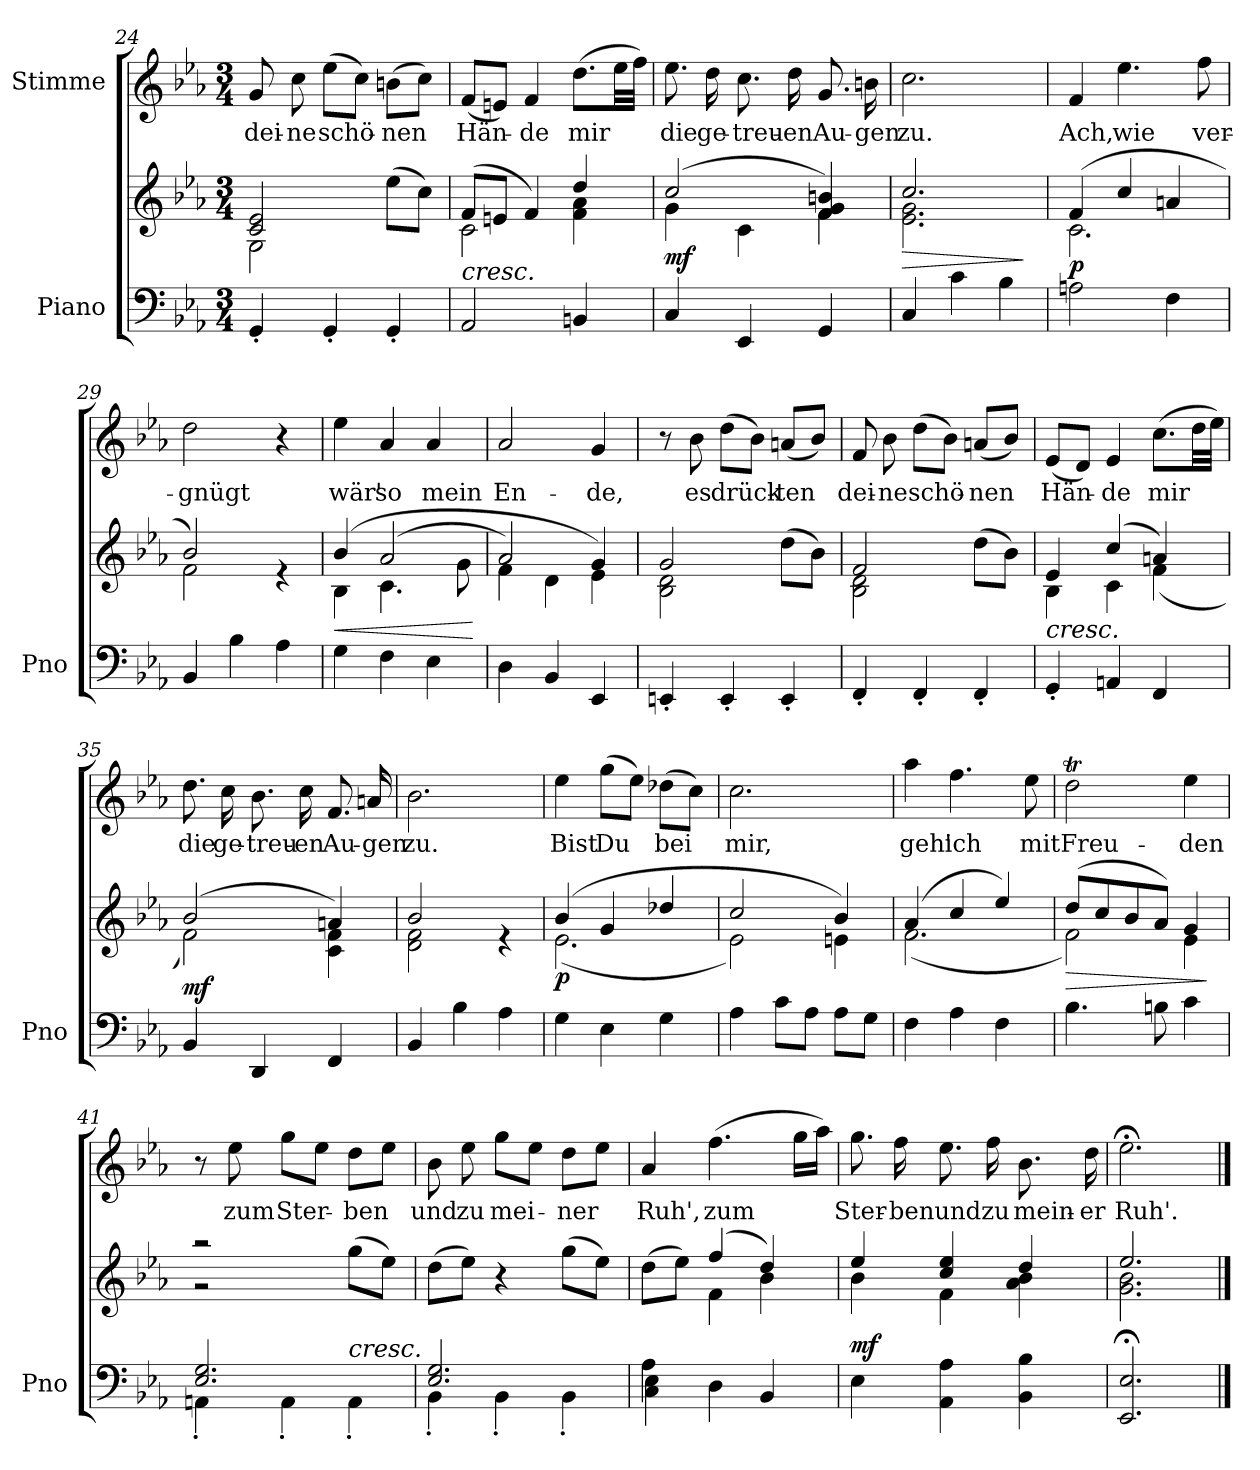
**kern	**kern	**dynam	**kern	**text
*part2	*part2	*part2	*part1	*part1
*staff3	*staff2	*staff2/3	*staff1	*staff1
*I"Piano	*	*	*I"Stimme	*
*I'Pno	*	*	*	*
*clefF4	*clefG2	*	*clefG2	*
*k[b-e-a-]	*k[b-e-a-]	*	*k[b-e-a-]	*
*M3/4	*M3/4	*	*M3/4	*
=24	=24	=24	=24	=24
*	*^	*	*	*
!	!	!	!	!	!LO:LY:b
4GG'/	2c/ 2e-/	2G\	.	8g/	dei-
!	!	!	!	!	!LO:LY:b
.	.	.	.	8cc\	ne
!	!	!	!	!	!LO:LY:b
4GG'/	.	.	.	(>8ee-\L	-schö-
.	.	.	.	8cc\J)	.
!	!	!	!	!	!LO:LY:b
4GG'/	(>8ee-\L	4ryy	.	(>8bn\L	nen
.	8cc\J)	.	.	8cc\J)	.
=25	=25	=25	=25	=25	=25
!LO:TX:a:i:t=cresc.	!	!	!	!	!
!	!	!	!	!	!LO:LY:b
2AA-/	(>8f/L	2c\	.	(<8f/L	Hän-
.	8en/J	.	.	8en/J)	.
!	!	!	!	!	!LO:LY:b
.	4f/)	.	.	4f/	de
!	!	!	!	!	!LO:LY:b
4BBn/	4dd/	4f\ 4a-\	.	(>8.dd\L	mir
.	.	.	.	32ee-\LL	.
.	.	.	.	32ff\JJJ)	.
!!LO:PB:g=z
=26	=26	=26	=26	=26	=26
!	!	!	!LO:DY:a=2	!	!LO:LY:b
4C/	(>2cc/	4g\	mf	8.ee-\	die
!	!	!	!	!	!LO:LY:b
.	.	.	.	16dd\	ge-
!	!	!	!	!	!LO:LY:b
4EE-/	.	4c\	.	8.cc\	-treu-
!	!	!	!	!	!LO:LY:b
.	.	.	.	16dd\	-en
!	!	!	!	!	!LO:LY:b
4GG/	4f/ 4g/ 4bn/)	4f\	.	8.g/	Au-
!	!	!	!	!	!LO:LY:b
.	.	.	.	16bn\	-gen
=27	=27	=27	=27	=27	=27
!	!	!	!LO:HP:b	!	!LO:LY:b
4C/	2.cc/	2.e-\ 2.g\	>	2.cc\	zu.
4c\	.	.	.	.	.
4B-\	.	.	.	.	.
*	*v	*v	*	*	*
.	.	]	.	.
=28	=28	=28	=28	=28
*	*^	*	*	*
!	!	!	!LO:DY:b	!	!LO:LY:b
2An\	(>4f/	2.c\	p	4f/	Ach,
!	!	!	!	!	!LO:LY:b
.	4cc/	.	.	4.ee-\	wie
4F\	4an/	.	.	.	.
!	!	!	!	!	!LO:LY:b
.	.	.	.	8ff\	ver-
=29	=29	=29	=29	=29	=29
!	!	!	!	!	!LO:LY:b
4BB-/	2b-/)	2f\	.	2dd\	-gnügt
4B-\	.	.	.	.	.
4A-\	4re	4ryy	.	4r	.
=30	=30	=30	=30	=30	=30
!	!	!	!LO:HP:b	!	!LO:LY:b
4G\	(>4b-/	4B-\	<	4ee-\	wär'
!	!	!	!	!	!LO:LY:b
4F\	(>2a-/	4.c\	.	4a-/	so
!	!	!	!	!	!LO:LY:b
4E-\	.	.	.	4a-/	mein
.	.	8g\	.	.	.
*	*v	*v	*	*	*
.	.	[	.	.
=31	=31	=31	=31	=31
*	*^	*	*	*
!	!	!	!	!	!LO:LY:b
4D\	2a-/)	4f\	.	2a-/	En-
4BB-/	.	4d\	.	.	.
!	!	!	!	!	!LO:LY:b
4EE-/	4g/)	4e-\	.	4g/	-de,
=32	=32	=32	=32	=32	=32
4EEn'/	2g/	2B-\ 2d\	.	8r	.
!	!	!	!	!	!LO:LY:b
.	.	.	.	8b-\	es
!	!	!	!	!	!LO:LY:b
4EE'/	.	.	.	(>8dd\L	drück-
.	.	.	.	8b-\J)	.
!	!	!	!	!	!LO:LY:b
4EE'/	(>8dd\L	4ryy	.	(<8an/L	ten
.	8b-\J)	.	.	8b-/J)	.
!!LO:LB:g=z
=33	=33	=33	=33	=33	=33
!	!	!	!	!	!LO:LY:b
4FF'/	2f/	2B-\ 2d\	.	8f/	dei-
!	!	!	!	!	!LO:LY:b
.	.	.	.	8b-\	-ne
!	!	!	!	!	!LO:LY:b
4FF'/	.	.	.	(>8dd\L	schö-
.	.	.	.	8b-\J)	.
!	!	!	!	!	!LO:LY:b
4FF'/	(>8dd\L	4ryy	.	(<8an/L	-nen
.	8b-\J)	.	.	8b-/J)	.
=34	=34	=34	=34	=34	=34
!LO:TX:a:i:t=cresc.	!	!	!	!	!
!	!	!	!	!	!LO:LY:b
4GG'/	4e-/	4B-\	.	(<8e-/L	Hän-
.	.	.	.	8d/J)	.
!	!	!	!	!	!LO:LY:b
4AAn/	(>4cc/	4c\	.	4e-/	de
!	!	!	!	!	!LO:LY:b
4FF/	4an/)	(<4f\	.	(>8.cc\L	mir
.	.	.	.	32dd\LL	.
.	.	.	.	32ee-\JJJ)	.
=35	=35	=35	=35	=35	=35
!	!	!	!LO:DY:a=2	!	!LO:LY:b
4BB-/	(>2b-/	2f\)	mf	8.dd\	die
!	!	!	!	!	!LO:LY:b
.	.	.	.	16cc\	ge-
!	!	!	!	!	!LO:LY:b
4DD/	.	.	.	8.b-\	-treu-
!	!	!	!	!	!LO:LY:b
.	.	.	.	16cc\	-en
!	!	!	!	!	!LO:LY:b
4FF/	4an/)	4c\ 4f\	.	8.f/	Au-
!	!	!	!	!	!LO:LY:b
.	.	.	.	16an/	-gen
=36	=36	=36	=36	=36	=36
!	!	!	!	!	!LO:LY:b
4BB-/	2b-/	2d\ 2f\	.	2.b-\	zu.
4B-\	.	.	.	.	.
4A-\	4re	4ryy	.	.	.
=37	=37	=37	=37	=37	=37
!	!	!	!LO:DY:b	!	!LO:LY:b
4G\	(>4b-/	(<2.e-\	p	4ee-\	Bist
!	!	!	!	!	!LO:LY:b
4E-\	4g/	.	.	(>8gg\L	Du
.	.	.	.	8ee-\J)	.
!	!	!	!	!	!LO:LY:b
4G\	4dd-X/	.	.	(>8dd-X\L	bei
.	.	.	.	8cc\J)	.
=38	=38	=38	=38	=38	=38
!	!	!	!	!	!LO:LY:b
4A-\	2cc/	2e-\)	.	2.cc\	mir,
8c\L	.	.	.	.	.
8A-\J	.	.	.	.	.
8A-\L	4b-/)	4en\	.	.	.
8G\J	.	.	.	.	.
=39	=39	=39	=39	=39	=39
!	!	!	!	!	!LO:LY:b
4F\	(>4a-/	(<2.f\	.	4aa-\	geh'
!	!	!	!	!	!LO:LY:b
4A-\	4cc/	.	.	4.ff\	ich
4F\	4ee-/)	.	.	.	.
!	!	!	!	!	!LO:LY:b
.	.	.	.	8ee-\	mit
!!LO:LB:g=z
=40	=40	=40	=40	=40	=40
!	!	!	!LO:HP:b	!	!LO:LY:b
4.B-\	(>8dd/L	2f\)	>	2ddt\	Freu-
.	8cc/	.	.	.	.
.	8b-/	.	.	.	.
8Bn\	8a-/J)	.	.	.	.
!	!	!	!	!	!LO:LY:b
4c\	4g/	4e-\	.	4ee-\	-den
*	*v	*v	*	*	*
.	.	]	.	.
=41	=41	=41	=41	=41
*^	*^	*	*	*
2.E-/ 2.G/	4AAn'\	2r	2r	.	8r	.
!	!	!	!	!	!	!LO:LY:b
.	.	.	.	.	8ee-\	zum
!	!	!	!	!	!	!LO:LY:b
.	4AA'\	.	.	.	8gg\L	Ster-
.	.	.	.	.	8ee-\J	.
!	!LO:TX:a:i:t=cresc.	!	!	!	!	!
!	!	!	!	!	!	!LO:LY:b
.	4AA'\	(>8gg\L	4ryy	.	8dd\L	ben
.	.	8ee-\J)	.	.	8ee-\J	.
*	*	*v	*v	*	*	*
=42	=42	=42	=42	=42	=42
!	!	!	!	!	!LO:LY:b
2.E-/ 2.G/	4BB-'\	(>8dd\L	.	8b-\	und
!	!	!	!	!	!LO:LY:b
.	.	8ee-\J)	.	8ee-\	zu
!	!	!	!	!	!LO:LY:b
.	4BB-'\	4r	.	8gg\L	mei-
.	.	.	.	8ee-\J	.
!	!	!	!	!	!LO:LY:b
.	4BB-'\	(>8gg\L	.	8dd\L	ner
.	.	8ee-\J)	.	8ee-\J	.
=43	=43	=43	=43	=43	=43
*	*	*^	*	*	*
!	!	!	!	!	!	!LO:LY:b
4A-\	4C\ 4E-\	(>8dd\L	4ryy	.	4a-/	Ruh',
.	.	8ee-\J)	.	.	.	.
!	!	!	!	!	!	!LO:LY:b
4D\	2ryy	(>4ff/	4f\	.	(>4.ff\	zum
4BB-/	.	4dd/)	4b-\	.	.	.
.	.	.	.	.	16gg\LL	.
.	.	.	.	.	16aa-\JJ)	.
*v	*v	*	*	*	*	*
=44	=44	=44	=44	=44	=44
!	!	!	!LO:DY:a=2	!	!LO:LY:b
4E-\	4ee-/	4b-\	mf	8.gg\	Ster-
!	!	!	!	!	!LO:LY:b
.	.	.	.	16ff\	-ben
!	!	!	!	!	!LO:LY:b
4AA-\ 4A-\	4cc/ 4ee-/	4f\	.	8.ee-\	und
!	!	!	!	!	!LO:LY:b
.	.	.	.	16ff\	zu
!	!	!	!	!	!LO:LY:b
4BB-\ 4B-\	4dd/	4a-\ 4b-\	.	8.b-\	mein-
!	!	!	!	!	!LO:LY:b
.	.	.	.	16dd\	-er
=45	=45	=45	=45	=45	=45
!	!	!	!	!	!LO:LY:b
2.EE-/;< 2.E-/;<	2.ee-/	2.g\ 2.b-\	.	2.ee-;<\	Ruh'.
*	*v	*v	*	*	*
==	==	==	==	==
*-	*-	*-	*-	*-
